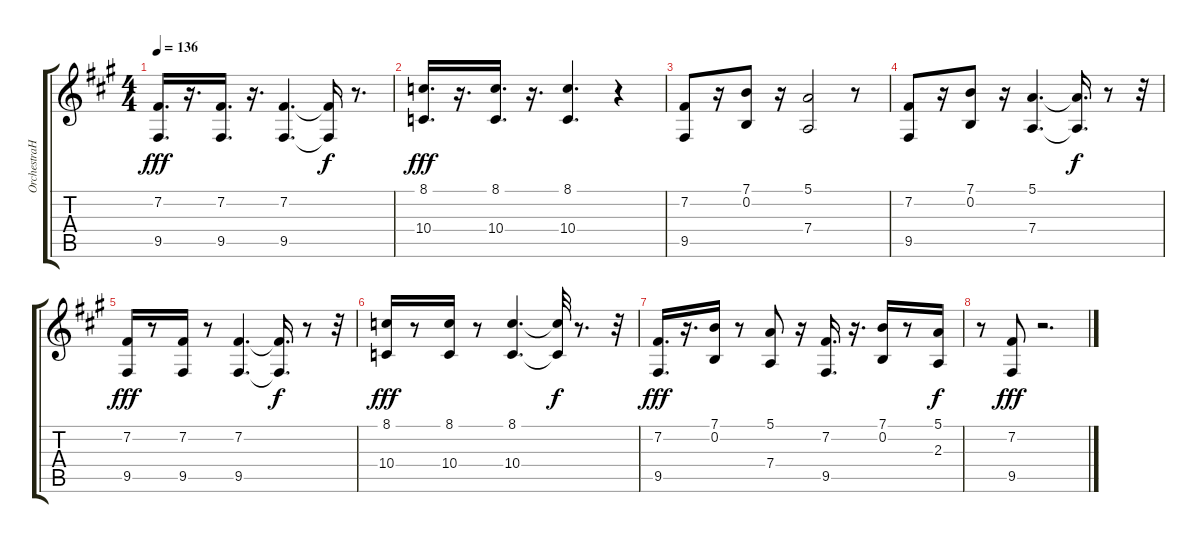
\track ("OrchestraHit" "OrchestraH") {instrument orchestrahit}
\staff {score tabs}
\tuning (E4 B3 G3 D3 A2 E2) {hide}
\ts (4 4)
\tempo 136
\clef g2
\ks f#minor
(7.2 9.5).16{d dy fff} r.16{d} (7.2 9.5).16{d} r.16{d} (7.2 9.5).4{d} (7.2{t} 9.5{t}).16{dy f} r.8{d} |
(8.1 10.4).16{d dy fff} r.16{d} (8.1 10.4).16{d} r.16{d} (8.1 10.4).4{d} r.4 |
(7.2 9.5).8 r.16 (7.1 0.2).8 r.16 (5.1 7.4).2 r.8 |
(7.2 9.5).8 r.16 (7.1 0.2).8 r.16 (5.1 7.4).4{d} (5.1{t} 7.4{t}).16{d dy f} r.8 r.32 |
(7.2 9.5).16{dy fff} r.8 (7.2 9.5).16 r.8 (7.2 9.5).4{d} (7.2{t} 9.5{t}).16{d dy f} r.8 r.32 |
(8.1 10.4).16{dy fff} r.8 (8.1 10.4).16 r.8 (8.1 10.4).4{d} (8.1{t} 10.4{t}).32{dy f} r.8{d} r.32 |
(7.2 9.5).16{d dy fff} r.16{d} (7.1 0.2).16 r.8 (5.1 7.4).8 r.16 (7.2 9.5).16{d} r.16{d} (7.1 0.2).16 r.8 (5.1 2.3).16{dy f} |
r.8 (7.2 9.5).8{dy fff} r.2{d}
